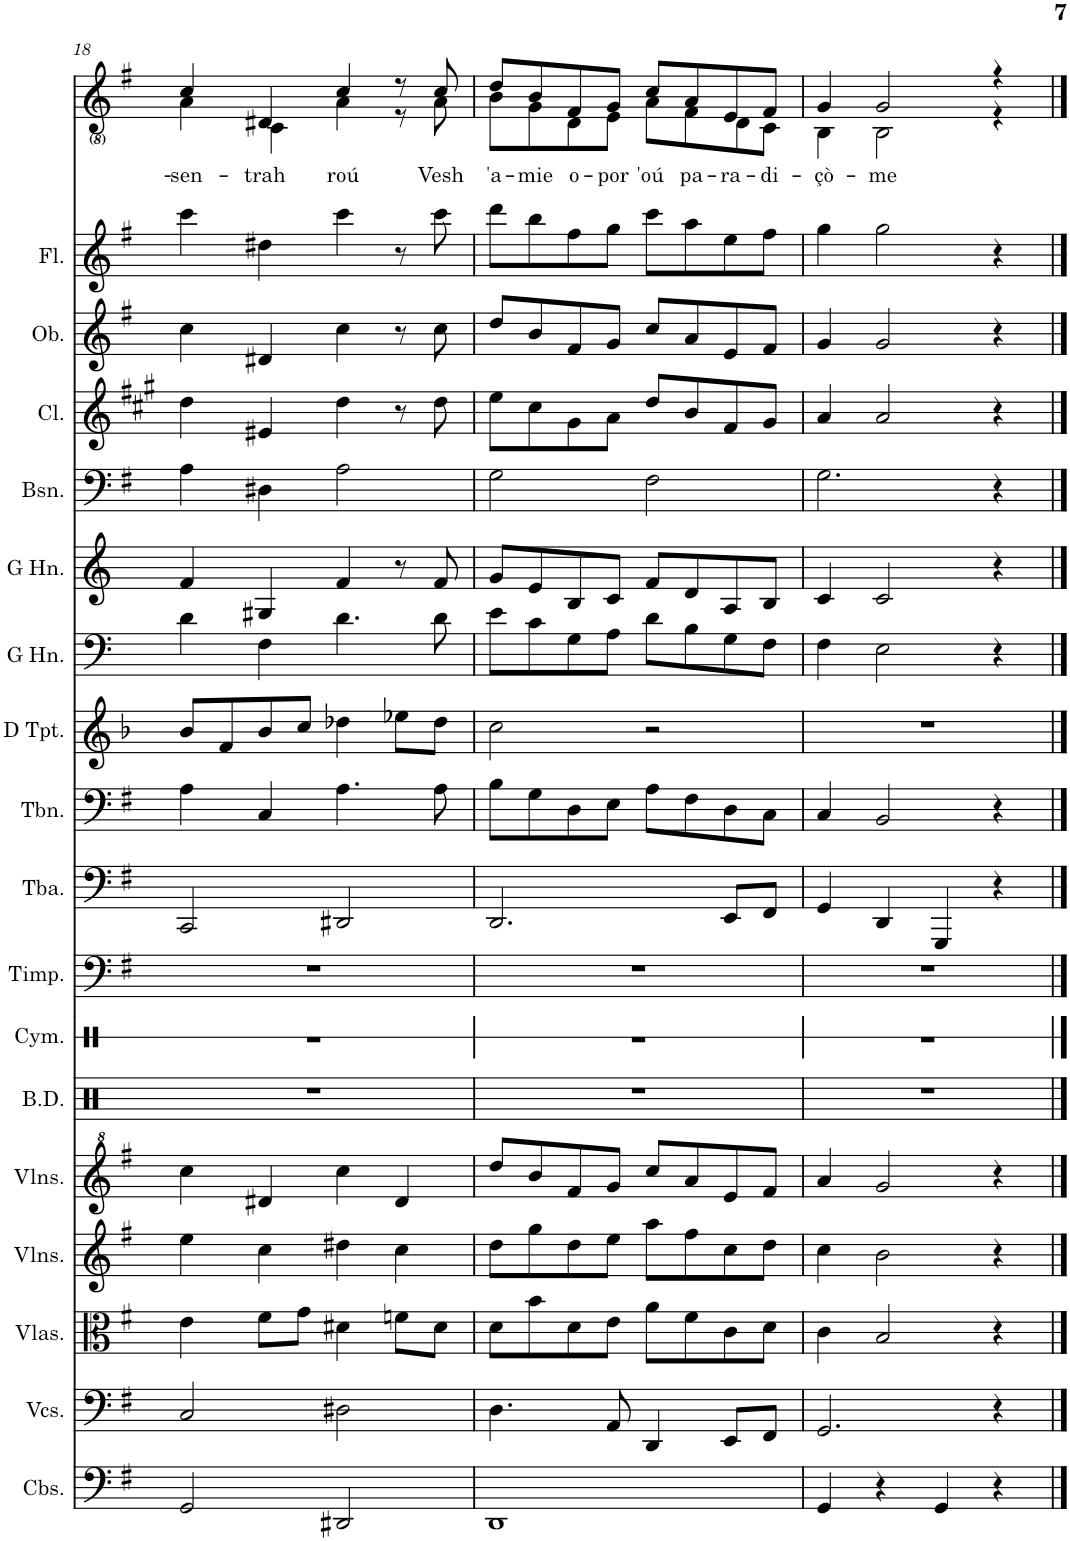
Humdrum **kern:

**kern	**kern	**kern	**kern	**kern	**kern	**kern	**kern	**kern	**kern	**kern	**kern	**kern	**kern	**kern	**kern	**kern	**kern	**text
*part18	*part17	*part16	*part15	*part14	*part13	*part12	*part11	*part10	*part9	*part8	*part7	*part6	*part5	*part4	*part3	*part2	*part1	*part1
*staff18	*staff17	*staff16	*staff15	*staff14	*staff13	*staff12	*staff11	*staff10	*staff9	*staff8	*staff7	*staff6	*staff5	*staff4	*staff3	*staff2	*staff1	*staff1
*I"Contrabasses	*I"Violoncellos	*I"Violas	*I"Violins	*I"Violins	*I"Bass Drums	*I"Cymbal	*I"Timpani	*I"Tuba	*I"Trombone	*I"D Trumpet	*I"Horn in G	*I"Horn in G	*I"Bassoon	*I"Clarinet	*I"Oboe	*I"Flute	*I"Voice	*
*I'Cbs.	*I'Vcs.	*I'Vlas.	*I'Vlns.	*I'Vlns.	*I'B.D.	*I'Cym.	*I'Timp.	*I'Tba.	*I'Tbn.	*I'D Tpt.	*	*	*I'Bsn.	*I'Cl.	*I'Ob.	*I'Fl.	*	*
!!LO:PB:g=z
*clefF4	*clefF4	*clefC3	*clefG2	*clefG^2	*clefX	*clefX	*clefF4	*clefF4	*clefF4	*clefG2	*clefF4	*clefG2	*clefF4	*clefG2	*clefG2	*clefG2	*clefG2	*
*Trd7c12	*	*	*	*	*	*	*	*	*	*Trd-1c-2	*Trd3c5	*Trd3c5	*	*Trd1c2	*	*	*	*
*k[f#]	*k[f#]	*k[f#]	*k[f#]	*k[f#]	*k[]	*k[]	*k[f#]	*k[f#]	*k[f#]	*k[b-]	*k[]	*k[]	*k[f#]	*k[f#c#g#]	*k[f#]	*k[f#]	*k[f#]	*
*M4/4	*M4/4	*M4/4	*M4/4	*M4/4	*M4/4	*M4/4	*M4/4	*M4/4	*M4/4	*M4/4	*M4/4	*M4/4	*M4/4	*M4/4	*M4/4	*M4/4	*M4/4	*
=18	=18	=18	=18	=18	=18	=18	=18	=18	=18	=18	=18	=18	=18	=18	=18	=18	=18	=18
!	!	!	!	!	!	!	!	!	!	!	!	!	!	!	!	!	!	!LO:LY:b
*	*	*	*	*	*	*	*	*	*	*	*	*	*	*	*	*	*^	*
2GG/	2C/	4e\	4ee\	4ccc\	1r	1r	1r	2CC/	4A\	8b-/L	4d\	4f/	4A\	4dd\	4cc\	4ccc\	4cc/	4a\	-sen-
.	.	.	.	.	.	.	.	.	.	8f/	.	.	.	.	.	.	.	.	.
!	!	!	!	!	!	!	!	!	!	!	!	!	!	!	!	!	!	!	!LO:LY:b
.	.	8f#\L	4cc\	4dd#X/	.	.	.	.	4C/	8b-/	4F\	4G#X/	4D#X\	4e#X/	4d#X/	4dd#X\	4d#X/	4c\	-trah
.	.	8g\J	.	.	.	.	.	.	.	8cc/J	.	.	.	.	.	.	.	.	.
!	!	!	!	!	!	!	!	!	!	!	!	!	!	!	!	!	!	!	!LO:LY:b
2DD#X/	2D#X\	4d#X\	4dd#X\	4ccc\	.	.	.	2DD#X/	4.A\	4dd-X\	4.d\	4f/	2A\	4dd\	4cc\	4ccc\	4cc/	4a\	roú
.	.	8fn\L	4cc\	4dd#/	.	.	.	.	.	8ee-X\L	.	8r	.	8r	8r	8r	8r	8r	.
!	!	!	!	!	!	!	!	!	!	!	!	!	!	!	!	!	!	!	!LO:LY:b
.	.	8d#\J	.	.	.	.	.	.	8A\	8dd-\J	8d\	8f/	.	8dd\	8cc\	8ccc\	8cc/	8a\	Vesh
=19	=19	=19	=19	=19	=19	=19	=19	=19	=19	=19	=19	=19	=19	=19	=19	=19	=19	=19	=19
!	!	!	!	!	!	!	!	!	!	!	!	!	!	!	!	!	!	!	!LO:LY:b
1DD	4.D\	8d\L	8dd\L	8ddd/L	1r	1r	1r	2.DD/	8B\L	2cc\	8e\L	8g/L	2G\	8ee\L	8dd/L	8ddd\L	8dd/L	8b\L	'a-
!	!	!	!	!	!	!	!	!	!	!	!	!	!	!	!	!	!	!	!LO:LY:b
.	.	8b\	8gg\	8bb/	.	.	.	.	8G\	.	8c\	8e/	.	8cc#\	8b/	8bb\	8b/	8g\	-mie
!	!	!	!	!	!	!	!	!	!	!	!	!	!	!	!	!	!	!	!LO:LY:b
.	.	8d\	8dd\	8ff#/	.	.	.	.	8D\	.	8G\	8B/	.	8g#\	8f#/	8ff#\	8f#/	8d\	o-
!	!	!	!	!	!	!	!	!	!	!	!	!	!	!	!	!	!	!	!LO:LY:b
.	8AA/	8e\J	8ee\J	8gg/J	.	.	.	.	8E\J	.	8A\J	8c/J	.	8a\J	8g/J	8gg\J	8g/J	8e\J	-por
!	!	!	!	!	!	!	!	!	!	!	!	!	!	!	!	!	!	!	!LO:LY:b
.	4DD/	8a\L	8aa\L	8ccc/L	.	.	.	.	8A\L	2r	8d\L	8f/L	2F#\	8dd/L	8cc/L	8ccc\L	8cc/L	8a\L	'oú
!	!	!	!	!	!	!	!	!	!	!	!	!	!	!	!	!	!	!	!LO:LY:b
.	.	8f#\	8ff#\	8aa/	.	.	.	.	8F#\	.	8B\	8d/	.	8b/	8a/	8aa\	8a/	8f#\	pa-
!	!	!	!	!	!	!	!	!	!	!	!	!	!	!	!	!	!	!	!LO:LY:b
.	8EE/L	8c\	8cc\	8ee/	.	.	.	8EE/L	8D\	.	8G\	8A/	.	8f#/	8e/	8ee\	8e/	8d\	-ra-
!	!	!	!	!	!	!	!	!	!	!	!	!	!	!	!	!	!	!	!LO:LY:b
.	8FF#/J	8d\J	8dd\J	8ff#/J	.	.	.	8FF#/J	8C\J	.	8F\J	8B/J	.	8g#/J	8f#/J	8ff#\J	8f#/J	8c\J	-di-
=20	=20	=20	=20	=20	=20	=20	=20	=20	=20	=20	=20	=20	=20	=20	=20	=20	=20	=20	=20
!	!	!	!	!	!	!	!	!	!	!	!	!	!	!	!	!	!	!	!LO:LY:b
4GG/	2.GG/	4c\	4cc\	4aa/	1r	1r	1r	4GG/	4C/	1r	4F\	4c/	2.G\	4a/	4g/	4gg\	4g/	4B\	-çò-
!	!	!	!	!	!	!	!	!	!	!	!	!	!	!	!	!	!	!	!LO:LY:b
4r	.	2B/	2b\	2gg/	.	.	.	4DD/	2BB/	.	2E\	2c/	.	2a/	2g/	2gg\	2g/	2B\	-me
4GG/	.	.	.	.	.	.	.	4GGG/	.	.	.	.	.	.	.	.	.	.	.
4r	4r	4r	4r	4r	.	.	.	4r	4r	.	4r	4r	4r	4r	4r	4r	4r	4r	.
*	*	*	*	*	*	*	*	*	*	*	*	*	*	*	*	*	*v	*v	*
==	==	==	==	==	==	==	==	==	==	==	==	==	==	==	==	==	==	==
*-	*-	*-	*-	*-	*-	*-	*-	*-	*-	*-	*-	*-	*-	*-	*-	*-	*-	*-
